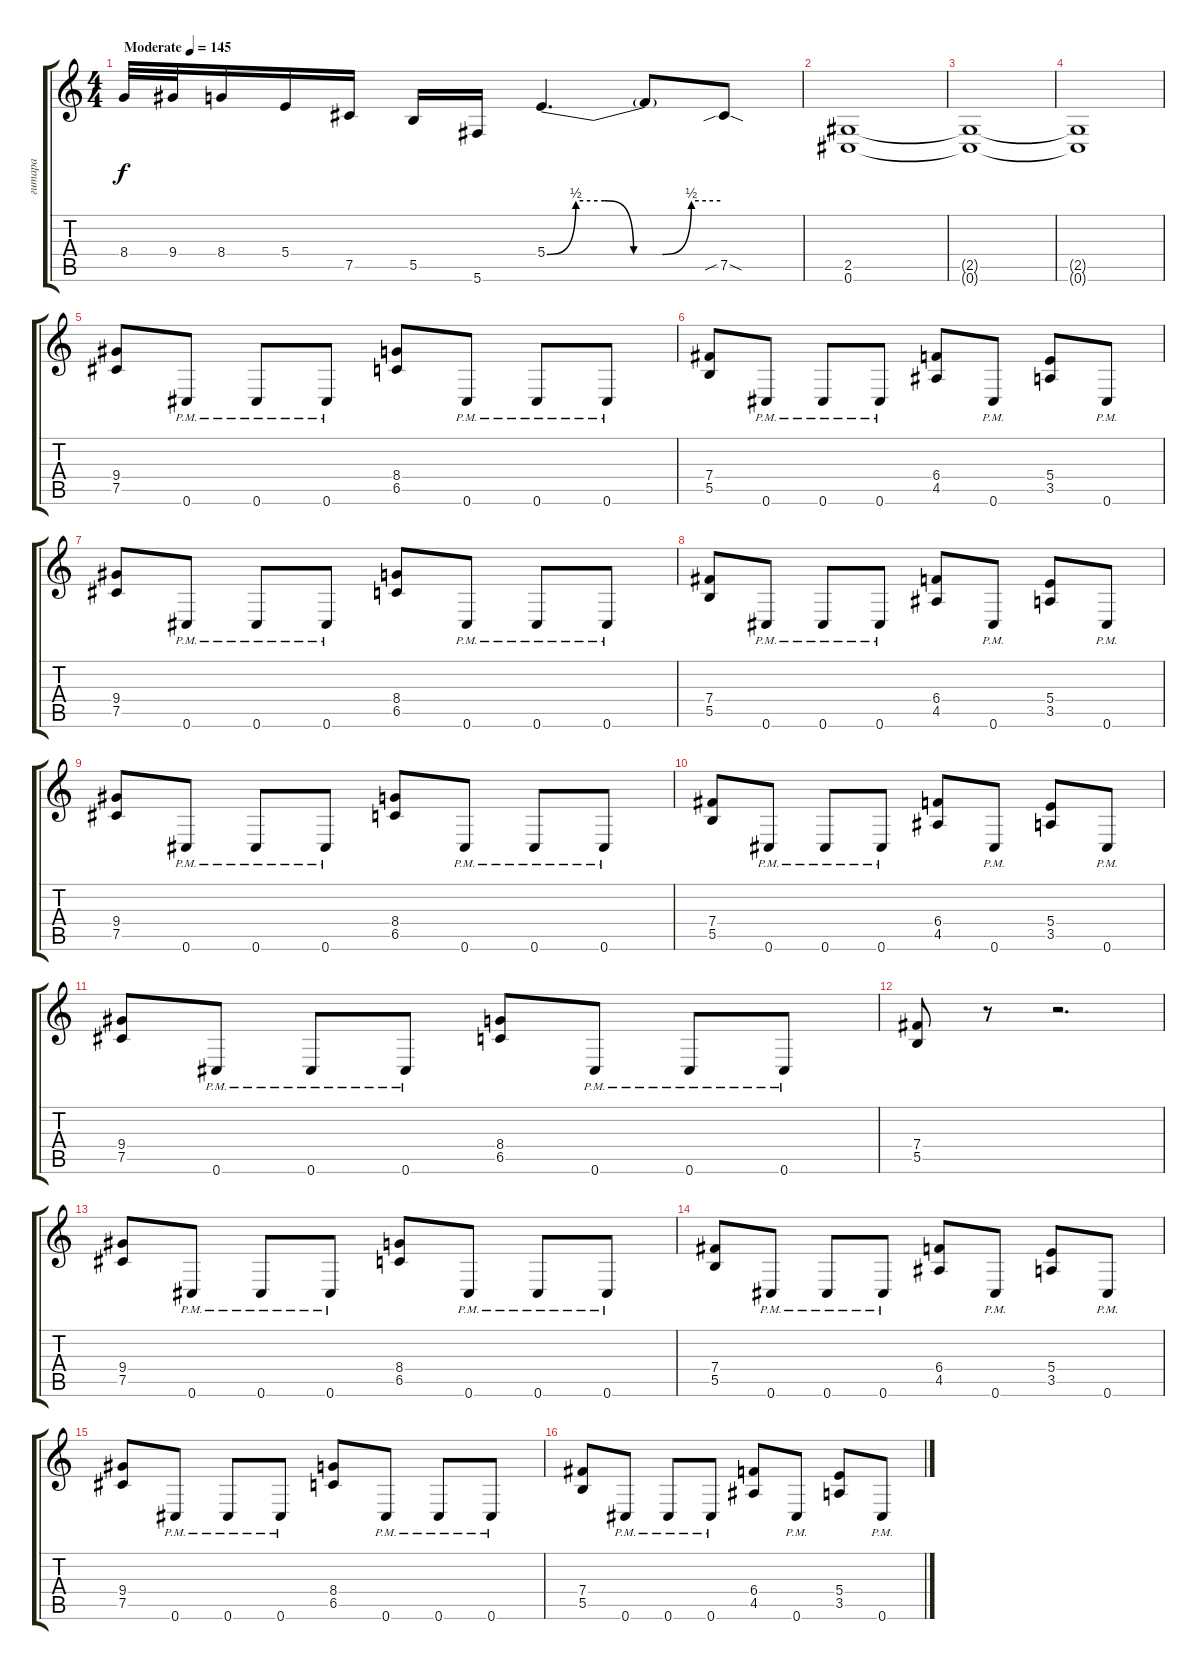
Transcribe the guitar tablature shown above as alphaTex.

\track ("гитара" "гитара") {instrument overdrivenguitar}
\staff {score tabs}
\tuning (Db4 Ab3 E3 B2 Gb2 Db2) {hide}
\ts (4 4)
\tempo (145 "Moderate")
\clef g2
\ks c
8.4.32{dy f instrument overdrivenguitar} 9.4.32 8.4.16 5.4.16 7.5.16 5.5.16 5.6.16 5.4{be (custom 0 0 10 2 20 2 30 0 40 0 50 2 60 2)}.4{d} 5.4{t}.8 7.5{sib sod}.8 |
(2.5 0.6).1 |
(2.5{t} 0.6{t}).1 |
(2.5{t} 0.6{t}).1 |
(9.4 7.5).8 0.6{pm}.8 0.6{pm}.8 0.6{pm}.8 (8.4 6.5).8 0.6{pm}.8 0.6{pm}.8 0.6{pm}.8 |
(7.4 5.5).8 0.6{pm}.8 0.6{pm}.8 0.6{pm}.8 (6.4 4.5).8 0.6{pm}.8 (5.4 3.5).8 0.6{pm}.8 |
(9.4 7.5).8 0.6{pm}.8 0.6{pm}.8 0.6{pm}.8 (8.4 6.5).8 0.6{pm}.8 0.6{pm}.8 0.6{pm}.8 |
(7.4 5.5).8 0.6{pm}.8 0.6{pm}.8 0.6{pm}.8 (6.4 4.5).8 0.6{pm}.8 (5.4 3.5).8 0.6{pm}.8 |
(9.4 7.5).8 0.6{pm}.8 0.6{pm}.8 0.6{pm}.8 (8.4 6.5).8 0.6{pm}.8 0.6{pm}.8 0.6{pm}.8 |
(7.4 5.5).8 0.6{pm}.8 0.6{pm}.8 0.6{pm}.8 (6.4 4.5).8 0.6{pm}.8 (5.4 3.5).8 0.6{pm}.8 |
(9.4 7.5).8 0.6{pm}.8 0.6{pm}.8 0.6{pm}.8 (8.4 6.5).8 0.6{pm}.8 0.6{pm}.8 0.6{pm}.8 |
(7.4 5.5).8 r.8 r.2{d} |
(9.4 7.5).8 0.6{pm}.8 0.6{pm}.8 0.6{pm}.8 (8.4 6.5).8 0.6{pm}.8 0.6{pm}.8 0.6{pm}.8 |
(7.4 5.5).8 0.6{pm}.8 0.6{pm}.8 0.6{pm}.8 (6.4 4.5).8 0.6{pm}.8 (5.4 3.5).8 0.6{pm}.8 |
(9.4 7.5).8 0.6{pm}.8 0.6{pm}.8 0.6{pm}.8 (8.4 6.5).8 0.6{pm}.8 0.6{pm}.8 0.6{pm}.8 |
(7.4 5.5).8 0.6{pm}.8 0.6{pm}.8 0.6{pm}.8 (6.4 4.5).8 0.6{pm}.8 (5.4 3.5).8 0.6{pm}.8
